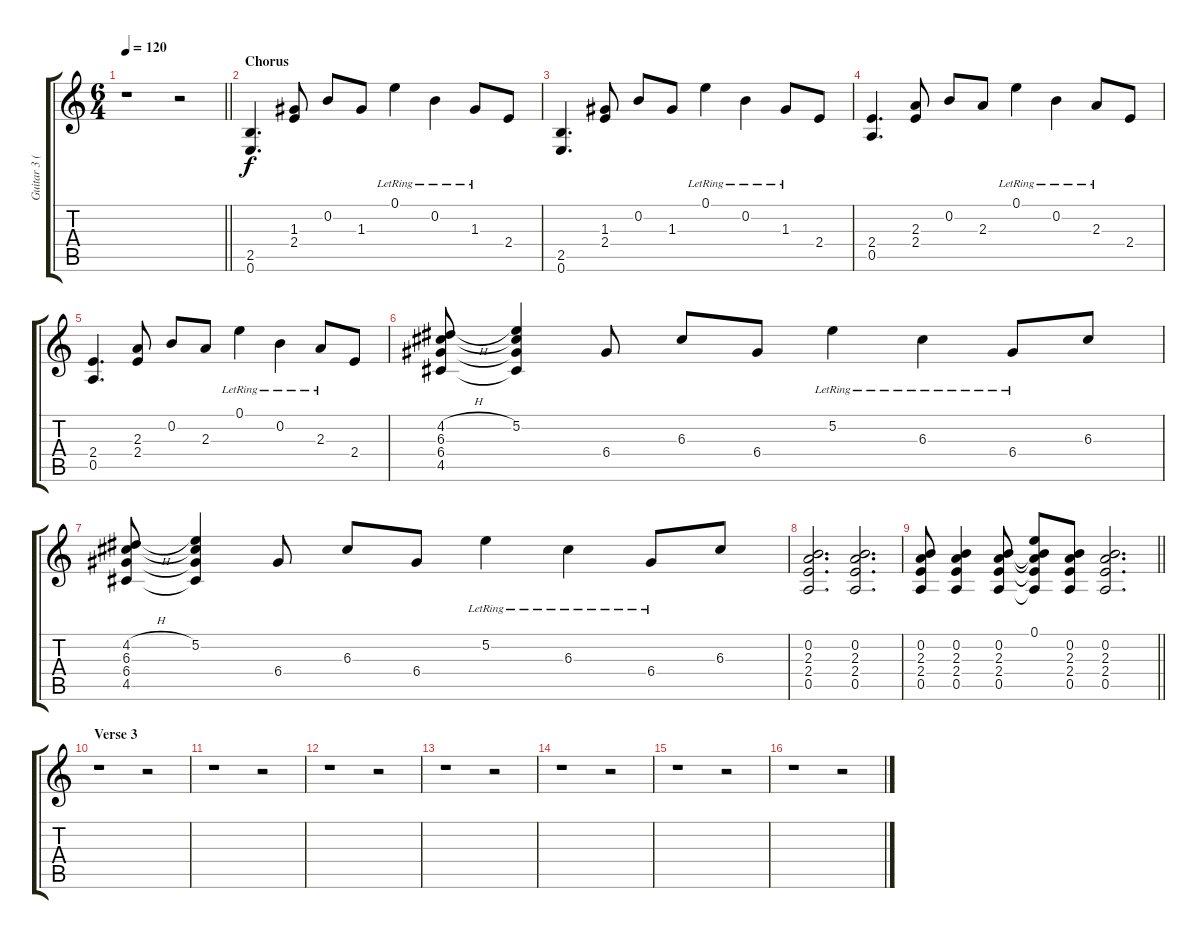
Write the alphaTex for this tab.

\track ("Guitar 3 (Solo)" "Guitar 3 (") {instrument distortionguitar}
\staff {score tabs}
\tuning (E4 B3 G3 D3 A2 E2) {hide}
\ts (6 4)
\tempo 120
\clef g2
\barLineRight lightlight
\ks c
r.1{dy f} r.2 |
\section ("" "Chorus")
(2.5 0.6).4{d} (1.3 2.4).8 0.2.8 1.3.8 0.1{lr}.4 0.2{lr}.4 1.3{lr}.8 2.4.8 |
(2.5 0.6).4{d} (1.3 2.4).8 0.2.8 1.3.8 0.1{lr}.4 0.2{lr}.4 1.3{lr}.8 2.4.8 |
(2.4 0.5).4{d} (2.3 2.4).8 0.2.8 2.3.8 0.1{lr}.4 0.2{lr}.4 2.3{lr}.8 2.4.8 |
(2.4 0.5).4{d} (2.3 2.4).8 0.2.8 2.3.8 0.1{lr}.4 0.2{lr}.4 2.3{lr}.8 2.4.8 |
(4.2{h} 6.3 6.4 4.5).8 (5.2 6.3{t} 6.4{t} 4.5{t}).4 6.4.8 6.3.8 6.4.8 5.2{lr}.4 6.3{lr}.4 6.4{lr}.8 6.3.8 |
(4.2{h} 6.3 6.4 4.5).8 (5.2 6.3{t} 6.4{t} 4.5{t}).4 6.4.8 6.3.8 6.4.8 5.2{lr}.4 6.3{lr}.4 6.4{lr}.8 6.3.8 |
(0.2 2.3 2.4 0.5).2{d} (0.2 2.3 2.4 0.5).2{d} |
\barLineRight lightlight
(0.2 2.3 2.4 0.5).8 (0.2 2.3 2.4 0.5).4 (0.2 2.3 2.4 0.5).8 (0.1 0.2{t} 2.3{t} 2.4{t} 0.5{t}).8 (0.2 2.3 2.4 0.5).8 (0.2 2.3 2.4 0.5).2{d} |
\section ("" "Verse 3")
r.1 r.2 |
r.1 r.2 |
r.1 r.2 |
r.1 r.2 |
r.1 r.2 |
r.1 r.2 |
r.1 r.2
